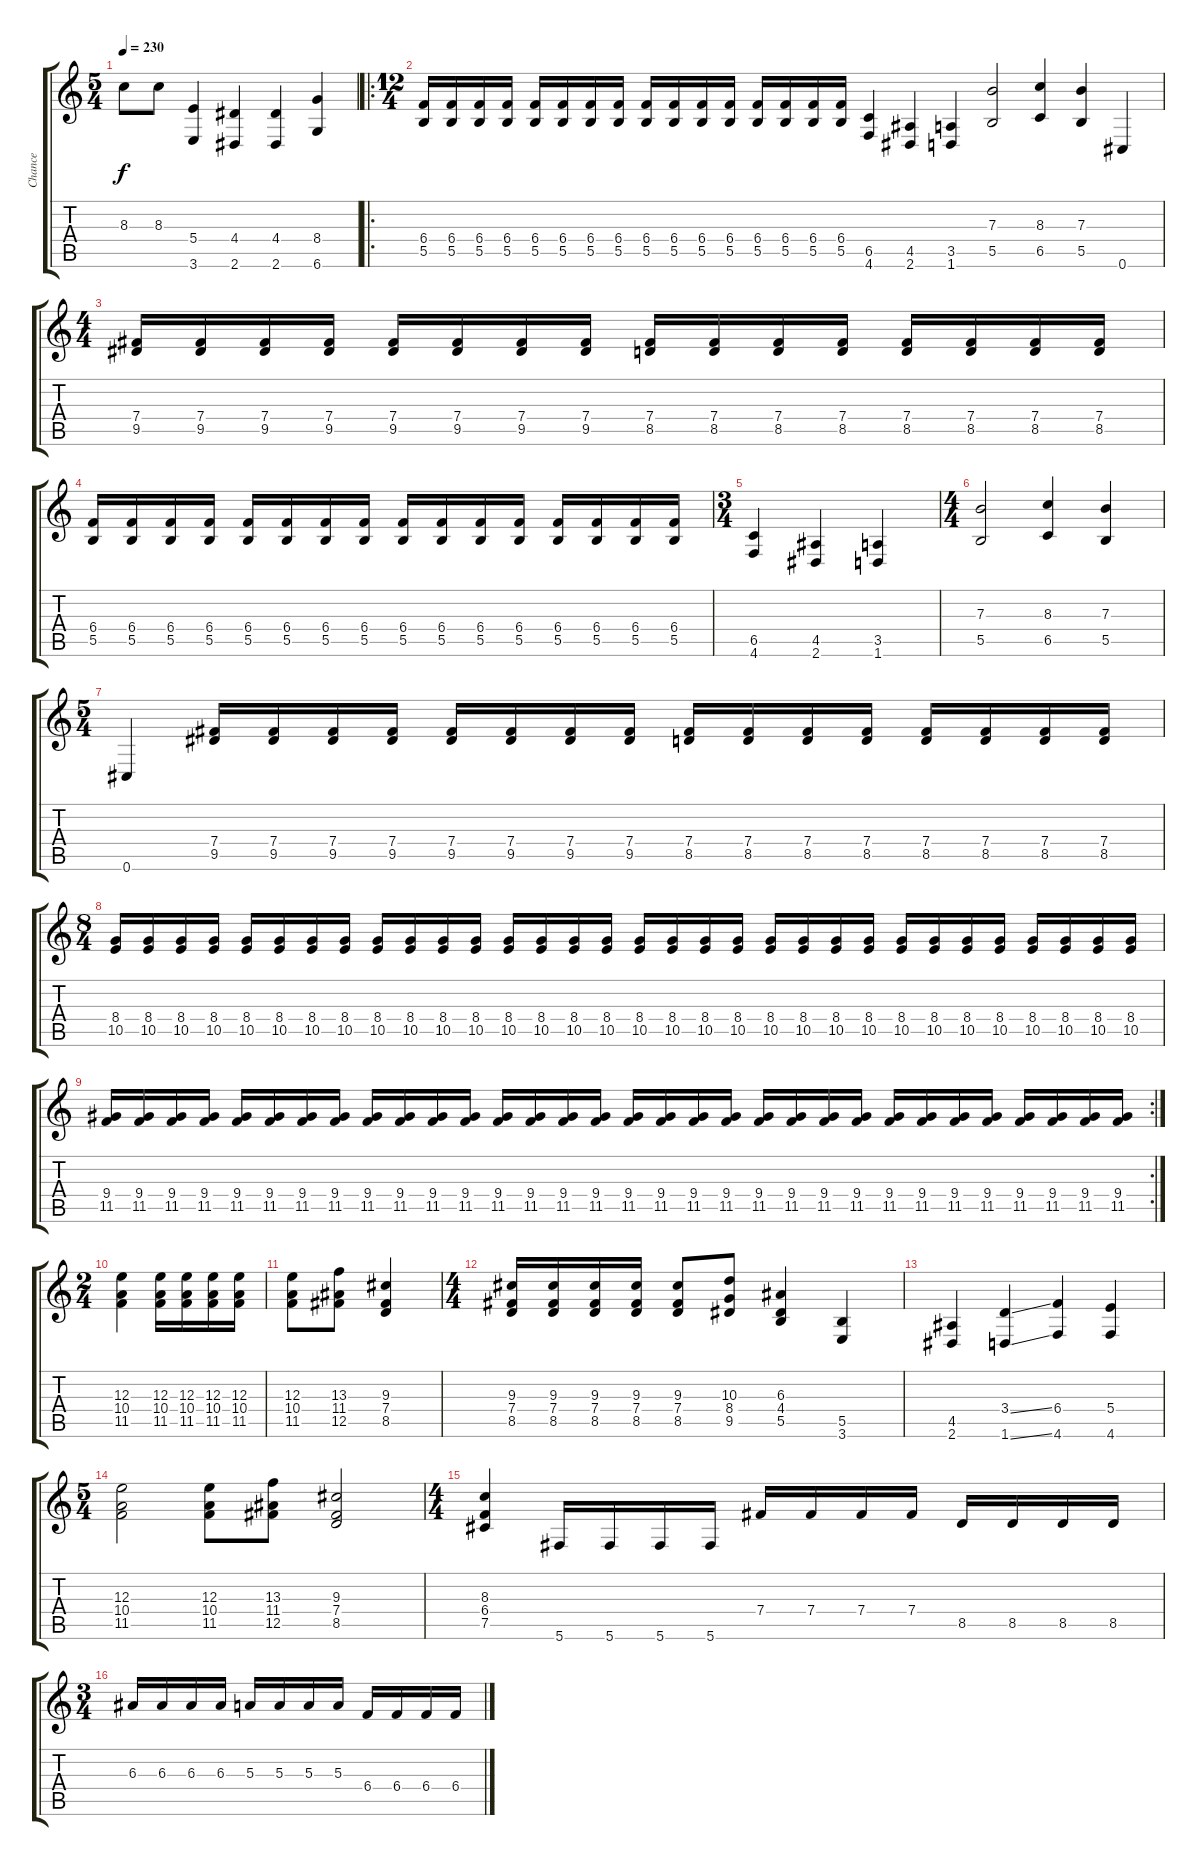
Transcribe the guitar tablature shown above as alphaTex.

\track ("Chance" "Chance") {instrument distortionguitar}
\staff {score tabs}
\tuning (Db4 Ab3 E3 B2 Gb2 Db2) {hide}
\ts (5 4)
\tempo 230
\clef g2
\ks c
8.3.8{dy f} 8.3.8 (5.4 3.6).4 (4.4 2.6).4 (4.4 2.6).4 (8.4 6.6).4 |
\ro
\ts (12 4)
(6.4 5.5).16 (6.4 5.5).16 (6.4 5.5).16 (6.4 5.5).16 (6.4 5.5).16 (6.4 5.5).16 (6.4 5.5).16 (6.4 5.5).16 (6.4 5.5).16 (6.4 5.5).16 (6.4 5.5).16 (6.4 5.5).16 (6.4 5.5).16 (6.4 5.5).16 (6.4 5.5).16 (6.4 5.5).16 (6.5 4.6).4 (4.5 2.6).4 (3.5 1.6).4 (7.3 5.5).2 (8.3 6.5).4 (7.3 5.5).4 0.6.4 |
\ts (4 4)
(7.4 9.5).16 (7.4 9.5).16 (7.4 9.5).16 (7.4 9.5).16 (7.4 9.5).16 (7.4 9.5).16 (7.4 9.5).16 (7.4 9.5).16 (7.4 8.5).16 (7.4 8.5).16 (7.4 8.5).16 (7.4 8.5).16 (7.4 8.5).16 (7.4 8.5).16 (7.4 8.5).16 (7.4 8.5).16 |
(6.4 5.5).16 (6.4 5.5).16 (6.4 5.5).16 (6.4 5.5).16 (6.4 5.5).16 (6.4 5.5).16 (6.4 5.5).16 (6.4 5.5).16 (6.4 5.5).16 (6.4 5.5).16 (6.4 5.5).16 (6.4 5.5).16 (6.4 5.5).16 (6.4 5.5).16 (6.4 5.5).16 (6.4 5.5).16 |
\ts (3 4)
(6.5 4.6).4 (4.5 2.6).4 (3.5 1.6).4 |
\ts (4 4)
(7.3 5.5).2 (8.3 6.5).4 (7.3 5.5).4 |
\ts (5 4)
0.6.4 (7.4 9.5).16 (7.4 9.5).16 (7.4 9.5).16 (7.4 9.5).16 (7.4 9.5).16 (7.4 9.5).16 (7.4 9.5).16 (7.4 9.5).16 (7.4 8.5).16 (7.4 8.5).16 (7.4 8.5).16 (7.4 8.5).16 (7.4 8.5).16 (7.4 8.5).16 (7.4 8.5).16 (7.4 8.5).16 |
\ts (8 4)
(8.4 10.5).16 (8.4 10.5).16 (8.4 10.5).16 (8.4 10.5).16 (8.4 10.5).16 (8.4 10.5).16 (8.4 10.5).16 (8.4 10.5).16 (8.4 10.5).16 (8.4 10.5).16 (8.4 10.5).16 (8.4 10.5).16 (8.4 10.5).16 (8.4 10.5).16 (8.4 10.5).16 (8.4 10.5).16 (8.4 10.5).16 (8.4 10.5).16 (8.4 10.5).16 (8.4 10.5).16 (8.4 10.5).16 (8.4 10.5).16 (8.4 10.5).16 (8.4 10.5).16 (8.4 10.5).16 (8.4 10.5).16 (8.4 10.5).16 (8.4 10.5).16 (8.4 10.5).16 (8.4 10.5).16 (8.4 10.5).16 (8.4 10.5).16 |
\rc 2
(9.4 11.5).16 (9.4 11.5).16 (9.4 11.5).16 (9.4 11.5).16 (9.4 11.5).16 (9.4 11.5).16 (9.4 11.5).16 (9.4 11.5).16 (9.4 11.5).16 (9.4 11.5).16 (9.4 11.5).16 (9.4 11.5).16 (9.4 11.5).16 (9.4 11.5).16 (9.4 11.5).16 (9.4 11.5).16 (9.4 11.5).16 (9.4 11.5).16 (9.4 11.5).16 (9.4 11.5).16 (9.4 11.5).16 (9.4 11.5).16 (9.4 11.5).16 (9.4 11.5).16 (9.4 11.5).16 (9.4 11.5).16 (9.4 11.5).16 (9.4 11.5).16 (9.4 11.5).16 (9.4 11.5).16 (9.4 11.5).16 (9.4 11.5).16 |
\ts (2 4)
(12.3 10.4 11.5).4 (12.3 10.4 11.5).16 (12.3 10.4 11.5).16 (12.3 10.4 11.5).16 (12.3 10.4 11.5).16 |
(12.3 10.4 11.5).8 (13.3 11.4 12.5).8 (9.3 7.4 8.5).4 |
\ts (4 4)
(9.3 7.4 8.5).16 (9.3 7.4 8.5).16 (9.3 7.4 8.5).16 (9.3 7.4 8.5).16 (9.3 7.4 8.5).8 (10.3 8.4 9.5).8 (6.3 4.4 5.5).4 (5.5 3.6).4 |
(4.5 2.6).4 (3.4{ss} 1.6{ss}).4 (6.4 4.6).4 (5.4 4.6).4 |
\ts (5 4)
(12.3 10.4 11.5).2 (12.3 10.4 11.5).8 (13.3 11.4 12.5).8 (9.3 7.4 8.5).2 |
\ts (4 4)
(8.3 6.4 7.5).4 5.6.16 5.6.16 5.6.16 5.6.16 7.4.16 7.4.16 7.4.16 7.4.16 8.5.16 8.5.16 8.5.16 8.5.16 |
\ts (3 4)
6.3.16 6.3.16 6.3.16 6.3.16 5.3.16 5.3.16 5.3.16 5.3.16 6.4.16 6.4.16 6.4.16 6.4.16
